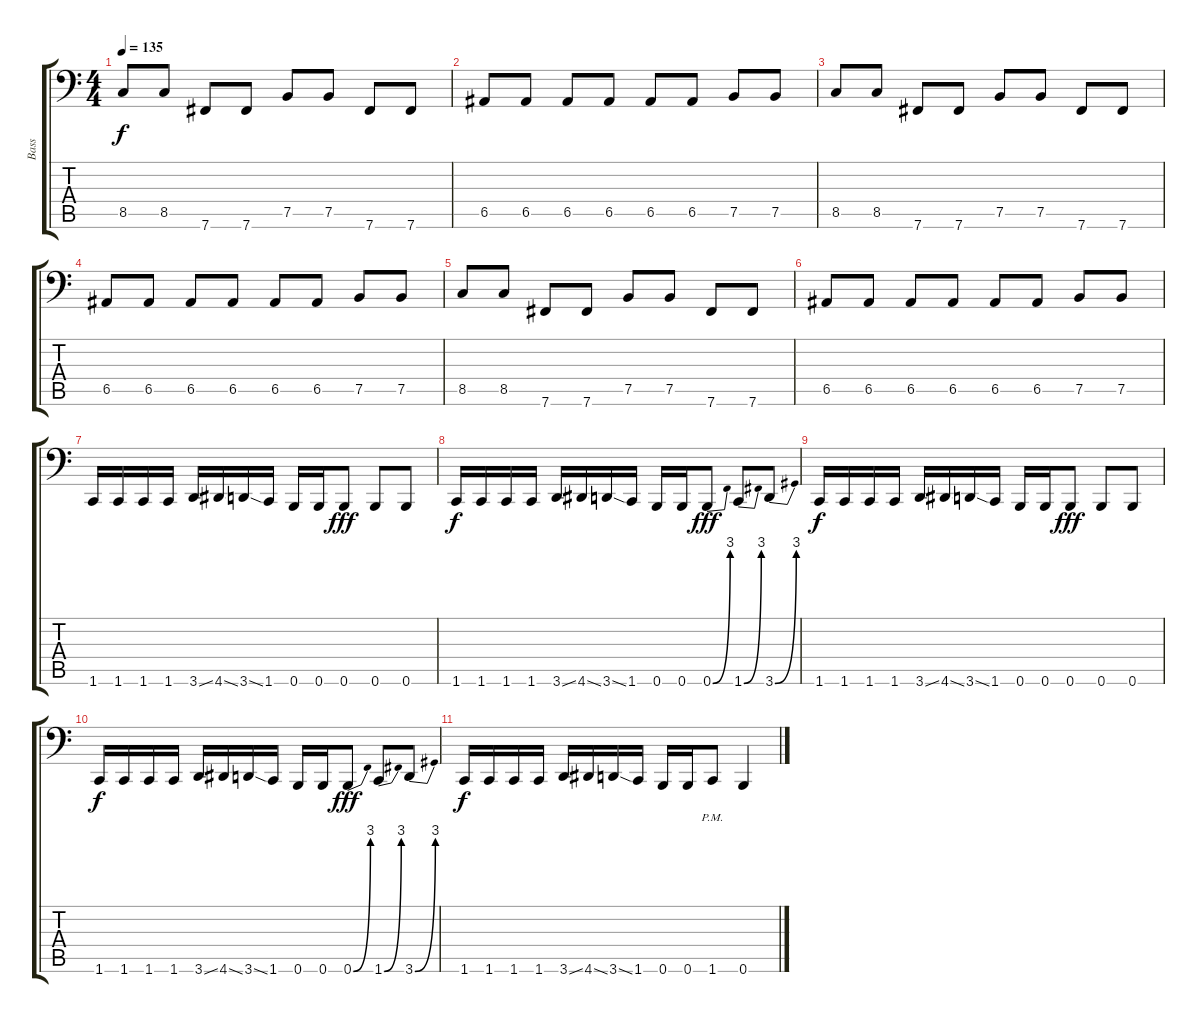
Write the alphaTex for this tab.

\track ("Bass" "Bass") {instrument electricbassfinger}
\staff {score tabs}
\tuning (C3 G2 D2 A1 E1 B0) {hide}
\ts (4 4)
\tempo 135
\clef f4
\ks c
8.5.8{dy f} 8.5.8 7.6.8 7.6.8 7.5.8 7.5.8 7.6.8 7.6.8 |
6.5.8 6.5.8 6.5.8 6.5.8 6.5.8 6.5.8 7.5.8 7.5.8 |
8.5.8 8.5.8 7.6.8 7.6.8 7.5.8 7.5.8 7.6.8 7.6.8 |
6.5.8 6.5.8 6.5.8 6.5.8 6.5.8 6.5.8 7.5.8 7.5.8 |
8.5.8 8.5.8 7.6.8 7.6.8 7.5.8 7.5.8 7.6.8 7.6.8 |
6.5.8 6.5.8 6.5.8 6.5.8 6.5.8 6.5.8 7.5.8 7.5.8 |
1.6.16{instrument electricbassfinger} 1.6.16 1.6.16 1.6.16 3.6{ss}.16 4.6{ss}.16 3.6{ss}.16 1.6.16 0.6.16 0.6.16 0.6.8{dy fff} 0.6.8 0.6.8 |
1.6.16{dy f} 1.6.16 1.6.16 1.6.16 3.6{ss}.16 4.6{ss}.16 3.6{ss}.16 1.6.16 0.6.16 0.6.16 0.6{be (bend 0 0 60 12)}.8{dy fff instrument slapbass1} 1.6{be (bend 0 0 60 12)}.8 3.6{be (bend 0 0 60 12)}.8 |
1.6.16{dy f instrument electricbassfinger} 1.6.16 1.6.16 1.6.16 3.6{ss}.16 4.6{ss}.16 3.6{ss}.16 1.6.16 0.6.16 0.6.16 0.6.8{dy fff} 0.6.8 0.6.8 |
1.6.16{dy f} 1.6.16 1.6.16 1.6.16 3.6{ss}.16 4.6{ss}.16 3.6{ss}.16 1.6.16 0.6.16 0.6.16 0.6{be (bend 0 0 60 12)}.8{dy fff instrument slapbass1} 1.6{be (bend 0 0 60 12)}.8 3.6{be (bend 0 0 60 12)}.8 |
1.6.16{dy f} 1.6.16 1.6.16 1.6.16 3.6{ss}.16 4.6{ss}.16 3.6{ss}.16 1.6.16 0.6.16 0.6.16 1.6{pm}.8 0.6.4
